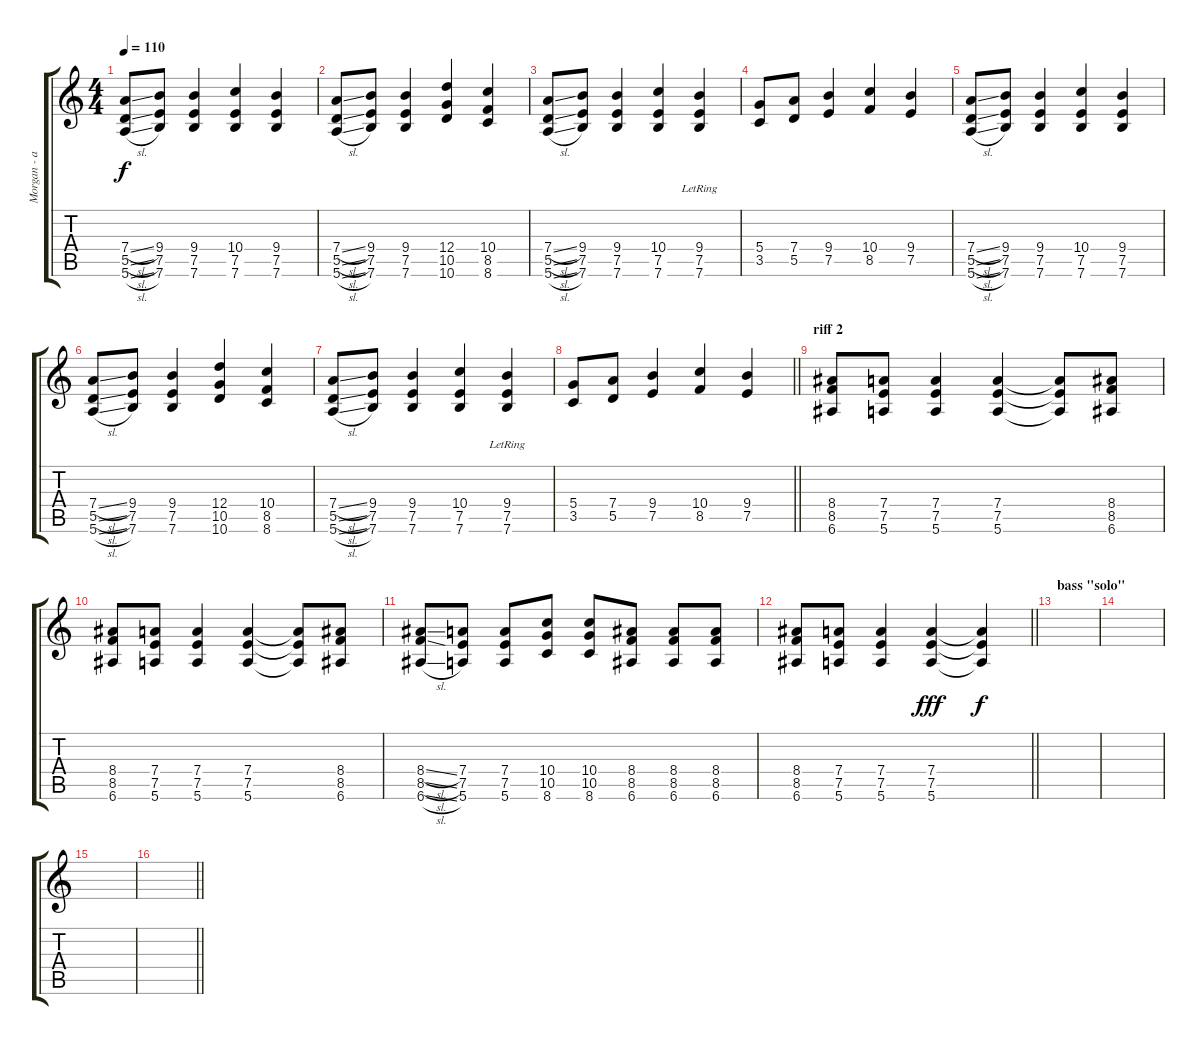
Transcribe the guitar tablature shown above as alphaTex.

\track ("Morgan - addit. guitar" "Morgan - a") {instrument distortionguitar}
\staff {score tabs}
\tuning (E4 B3 G3 D3 A2 E2) {hide}
\ts (4 4)
\tempo 110
\clef g2
\ks c
(7.4{sl} 5.5{sl} 5.6{sl}).8{dy f} (9.4 7.5 7.6).8 (9.4 7.5 7.6).4 (10.4 7.5 7.6).4 (9.4 7.5 7.6).4 |
(7.4{sl} 5.5{sl} 5.6{sl}).8 (9.4 7.5 7.6).8 (9.4 7.5 7.6).4 (12.4 10.5 10.6).4 (10.4 8.5 8.6).4 |
(7.4{sl} 5.5{sl} 5.6{sl}).8 (9.4 7.5 7.6).8 (9.4 7.5 7.6).4 (10.4 7.5 7.6).4 (9.4{lr} 7.5{lr} 7.6{lr}).4 |
(5.4 3.5).8 (7.4 5.5).8 (9.4 7.5).4 (10.4 8.5).4 (9.4 7.5).4 |
(7.4{sl} 5.5{sl} 5.6{sl}).8 (9.4 7.5 7.6).8 (9.4 7.5 7.6).4 (10.4 7.5 7.6).4 (9.4 7.5 7.6).4 |
(7.4{sl} 5.5{sl} 5.6{sl}).8 (9.4 7.5 7.6).8 (9.4 7.5 7.6).4 (12.4 10.5 10.6).4 (10.4 8.5 8.6).4 |
(7.4{sl} 5.5{sl} 5.6{sl}).8 (9.4 7.5 7.6).8 (9.4 7.5 7.6).4 (10.4 7.5 7.6).4 (9.4{lr} 7.5{lr} 7.6{lr}).4 |
\barLineRight lightlight
(5.4 3.5).8 (7.4 5.5).8 (9.4 7.5).4 (10.4 8.5).4 (9.4 7.5).4 |
\section ("" "riff 2")
(8.4 8.5 6.6).8 (7.4 7.5 5.6).8 (7.4 7.5 5.6).4 (7.4 7.5 5.6).4 (7.4{t} 7.5{t} 5.6{t}).8 (8.4 8.5 6.6).8 |
(8.4 8.5 6.6).8 (7.4 7.5 5.6).8 (7.4 7.5 5.6).4 (7.4 7.5 5.6).4 (7.4{t} 7.5{t} 5.6{t}).8 (8.4 8.5 6.6).8 |
(8.4{sl} 8.5{sl} 6.6{sl}).8 (7.4 7.5 5.6).8 (7.4 7.5 5.6).8 (10.4 10.5 8.6).8 (10.4 10.5 8.6).8 (8.4 8.5 6.6).8 (8.4 8.5 6.6).8 (8.4 8.5 6.6).8 |
\barLineRight lightlight
(8.4 8.5 6.6).8 (7.4 7.5 5.6).8 (7.4 7.5 5.6).4 (7.4 7.5 5.6).4{dy fff} (7.4{t} 7.5{t} 5.6{t}).4{dy f} |
\section ("" "bass \"solo\"")
|
|
|
\barLineRight lightlight
